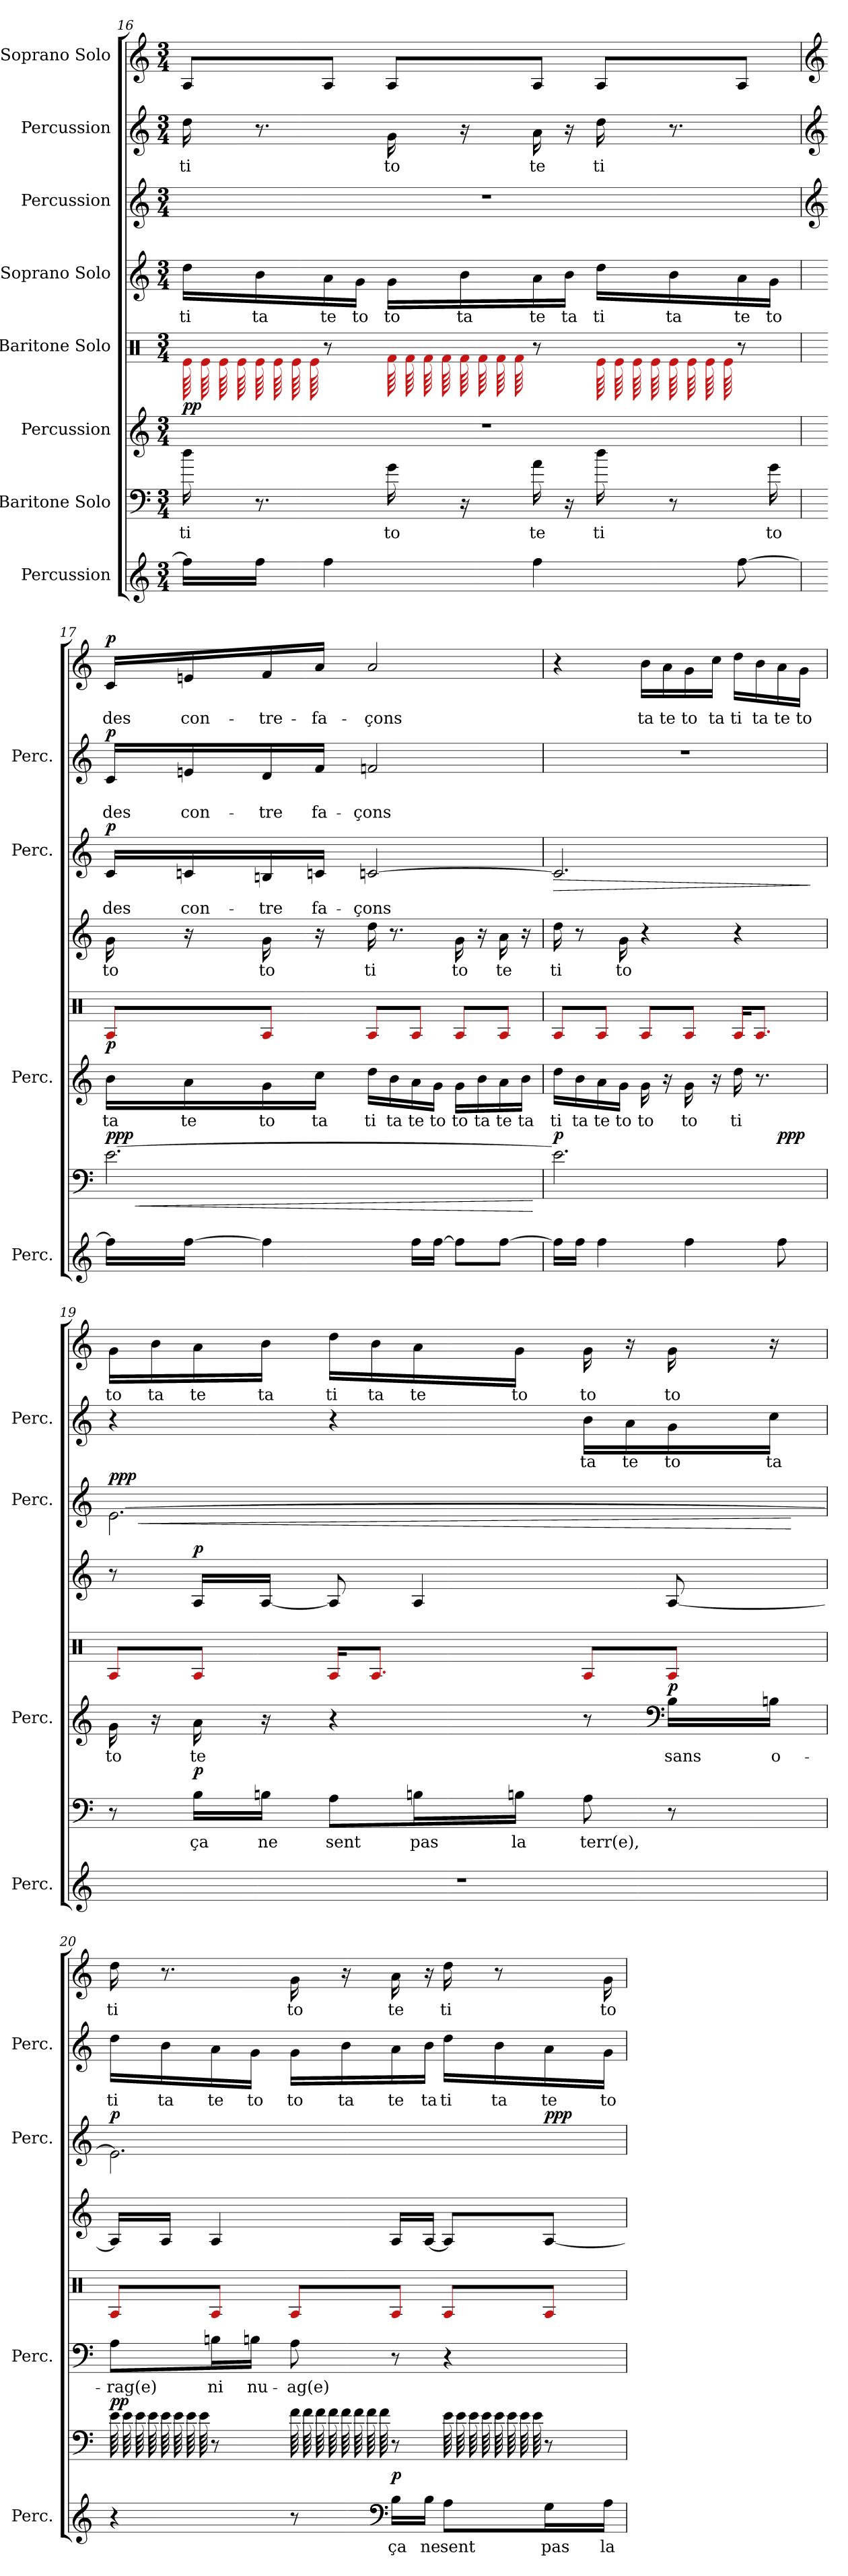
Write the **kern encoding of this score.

**kern	**text	**dynam	**kern	**text	**dynam	**kern	**text	**dynam	**kern	**dynam	**kern	**text	**dynam	**kern	**text	**dynam	**kern	**text	**dynam	**kern	**text	**dynam
*part8	*part8	*part8	*part7	*part7	*part7	*part6	*part6	*part6	*part5	*part5	*part4	*part4	*part4	*part3	*part3	*part3	*part2	*part2	*part2	*part1	*part1	*part1
*staff8	*staff8	*staff8	*staff7	*staff7	*staff7	*staff6	*staff6	*staff6	*staff5	*staff5	*staff4	*staff4	*staff4	*staff3	*staff3	*staff3	*staff2	*staff2	*staff2	*staff1	*staff1	*staff1
*I"Percussion	*	*	*I"Baritone Solo	*	*	*I"Percussion	*	*	*I"Baritone Solo	*	*I"Soprano Solo	*	*	*I"Percussion	*	*	*I"Percussion	*	*	*I"Soprano Solo	*	*
*I'Perc.	*	*	*	*	*	*I'Perc.	*	*	*	*	*	*	*	*I'Perc.	*	*	*I'Perc.	*	*	*	*	*
!!LO:LB:g=z
*clefG2	*	*	*clefF4	*	*	*clefG2	*	*	*clefX	*	*clefG2	*	*	*clefG2	*	*	*clefG2	*	*	*clefG2	*	*
*k[]	*	*	*k[]	*	*	*k[]	*	*	*k[]	*	*k[]	*	*	*k[]	*	*	*k[]	*	*	*k[]	*	*
*M3/4	*	*	*M3/4	*	*	*M3/4	*	*	*M3/4	*	*M3/4	*	*	*M3/4	*	*	*M3/4	*	*	*M3/4	*	*
=16	=16	=16	=16	=16	=16	=16	=16	=16	=16	=16	=16	=16	=16	=16	=16	=16	=16	=16	=16	=16	=16	=16
!	!	!	!	!LO:LY:b	!	!	!	!	!	!LO:DY:b	!	!LO:LY:b	!	!	!	!	!	!LO:LY:b	!	!	!	!
*	*	*	*	*	*	*	*	*	*tremolo	*	*	*	*	*	*	*	*	*	*	*	*	*
16ff\LL]	.	.	16dd\	ti	.	2.r	.	.	64e\	pp	16dd\LL	ti	.	2.r	.	.	16dd\	ti	.	8A/L	.	.
.	.	.	.	.	.	.	.	.	64e\	.	.	.	.	.	.	.	.	.	.	.	.	.
.	.	.	.	.	.	.	.	.	64e\	.	.	.	.	.	.	.	.	.	.	.	.	.
.	.	.	.	.	.	.	.	.	64e\	.	.	.	.	.	.	.	.	.	.	.	.	.
!	!	!	!	!	!	!	!	!	!	!	!	!LO:LY:b	!	!	!	!	!	!	!	!	!	!
16ff\JJ	.	.	8.r	.	.	.	.	.	64e\	.	16b\	ta	.	.	.	.	8.r	.	.	.	.	.
.	.	.	.	.	.	.	.	.	64e\	.	.	.	.	.	.	.	.	.	.	.	.	.
.	.	.	.	.	.	.	.	.	64e\	.	.	.	.	.	.	.	.	.	.	.	.	.
.	.	.	.	.	.	.	.	.	64e\	.	.	.	.	.	.	.	.	.	.	.	.	.
!	!	!	!	!	!	!	!	!	!	!	!	!LO:LY:b	!	!	!	!	!	!	!	!	!	!
4ff\	.	.	.	.	.	.	.	.	8r	.	16a\	te	.	.	.	.	.	.	.	8A/J	.	.
!	!	!	!	!	!	!	!	!	!	!	!	!LO:LY:b	!	!	!	!	!	!	!	!	!	!
.	.	.	.	.	.	.	.	.	.	.	16g\JJ	to	.	.	.	.	.	.	.	.	.	.
!	!	!	!	!LO:LY:b	!	!	!	!	!	!	!	!LO:LY:b	!	!	!	!	!	!LO:LY:b	!	!	!	!
.	.	.	16g\	to	.	.	.	.	64f\	.	16g\LL	to	.	.	.	.	16g\	to	.	8A/L	.	.
.	.	.	.	.	.	.	.	.	64f\	.	.	.	.	.	.	.	.	.	.	.	.	.
.	.	.	.	.	.	.	.	.	64f\	.	.	.	.	.	.	.	.	.	.	.	.	.
.	.	.	.	.	.	.	.	.	64f\	.	.	.	.	.	.	.	.	.	.	.	.	.
!	!	!	!	!	!	!	!	!	!	!	!	!LO:LY:b	!	!	!	!	!	!	!	!	!	!
.	.	.	16r	.	.	.	.	.	64f\	.	16b\	ta	.	.	.	.	16r	.	.	.	.	.
.	.	.	.	.	.	.	.	.	64f\	.	.	.	.	.	.	.	.	.	.	.	.	.
.	.	.	.	.	.	.	.	.	64f\	.	.	.	.	.	.	.	.	.	.	.	.	.
.	.	.	.	.	.	.	.	.	64f\	.	.	.	.	.	.	.	.	.	.	.	.	.
!	!	!	!	!LO:LY:b	!	!	!	!	!	!	!	!LO:LY:b	!	!	!	!	!	!LO:LY:b	!	!	!	!
4ff\	.	.	16a\	te	.	.	.	.	8r	.	16a\	te	.	.	.	.	16a\	te	.	8A/J	.	.
!	!	!	!	!	!	!	!	!	!	!	!	!LO:LY:b	!	!	!	!	!	!	!	!	!	!
.	.	.	16r	.	.	.	.	.	.	.	16b\JJ	ta	.	.	.	.	16r	.	.	.	.	.
!	!	!	!	!LO:LY:b	!	!	!	!	!	!	!	!LO:LY:b	!	!	!	!	!	!LO:LY:b	!	!	!	!
.	.	.	16dd\	ti	.	.	.	.	64e\	.	16dd\LL	ti	.	.	.	.	16dd\	ti	.	8A/L	.	.
.	.	.	.	.	.	.	.	.	64e\	.	.	.	.	.	.	.	.	.	.	.	.	.
.	.	.	.	.	.	.	.	.	64e\	.	.	.	.	.	.	.	.	.	.	.	.	.
.	.	.	.	.	.	.	.	.	64e\	.	.	.	.	.	.	.	.	.	.	.	.	.
!	!	!	!	!	!	!	!	!	!	!	!	!LO:LY:b	!	!	!	!	!	!	!	!	!	!
.	.	.	8r	.	.	.	.	.	64e\	.	16b\	ta	.	.	.	.	8.r	.	.	.	.	.
.	.	.	.	.	.	.	.	.	64e\	.	.	.	.	.	.	.	.	.	.	.	.	.
.	.	.	.	.	.	.	.	.	64e\	.	.	.	.	.	.	.	.	.	.	.	.	.
.	.	.	.	.	.	.	.	.	64e\	.	.	.	.	.	.	.	.	.	.	.	.	.
*	*	*	*	*	*	*	*	*	*Xtremolo	*	*	*	*	*	*	*	*	*	*	*	*	*
!	!	!	!	!	!	!	!	!	!	!	!	!LO:LY:b	!	!	!	!	!	!	!	!	!	!
[8ff\	.	.	.	.	.	.	.	.	8r	.	16a\	te	.	.	.	.	.	.	.	8A/J	.	.
!	!	!	!	!LO:LY:b	!	!	!	!	!	!	!	!LO:LY:b	!	!	!	!	!	!	!	!	!	!
.	.	.	16g\	to	.	.	.	.	.	.	16g\JJ	to	.	.	.	.	.	.	.	.	.	.
=17	=17	=17	=17	=17	=17	=17	=17	=17	=17	=17	=17	=17	=17	=17	=17	=17	=17	=17	=17	=17	=17	=17
*	*	*	*	*	*	*	*	*	*	*	*	*	*	*clefG2	*	*	*clefG2	*	*	*clefG2	*	*
!	!	!	!	!	!LO:HP:b	!	!LO:LY:b	!	!	!	!	!LO:LY:b	!	!	!LO:LY:b	!	!	!LO:LY:b	!	!	!LO:LY:b	!
*	*	*	*	*	*	*	*	*	*	*	*	*	*	*^	*	*	*^	*	*	*^	*	*
!	!	!	!	!	!LO:DY:n=1:b	!	!	!	!	!LO:DY:b	!	!	!	!	!	!	!LO:DY:b	!	!	!	!LO:DY:b	!	!	!	!LO:DY:b
16ff\LL]	.	.	[2.e\	.	< ppp	16b\LL	ta	.	8A/L	p	16g\	to	.	16c/LL	16c#X\LLyy	des	p	16c/LL	16c#X\LLyy	des	p	16c/LL	16c#X\LLyy	des	p
!	!	!	!	!	!	!	!LO:LY:b	!	!	!	!	!	!	!	!	!LO:LY:b	!	!	!	!LO:LY:b	!	!	!	!LO:LY:b	!
[16ff\JJ	.	.	.	.	.	16a\	te	.	.	.	16r	.	.	16cn/	16c#X\yy	con-	.	16en/	16e\yy	con-	.	16en/	16e\yy	con-	.
!	!	!	!	!	!	!	!LO:LY:b	!	!	!	!	!LO:LY:b	!	!	!	!LO:LY:b	!	!	!	!LO:LY:b	!	!	!	!LO:LY:b	!
4ff\]	.	.	.	.	.	16g\	to	.	8A/J	.	16g\	to	.	16Bn/	16B-X\yy	-tre	.	16d/	16dn\yy	-tre	.	16f/	16fn\yy	-tre-	.
!	!	!	!	!	!	!	!LO:LY:b	!	!	!	!	!	!	!	!	!LO:LY:b	!	!	!	!LO:LY:b	!	!	!	!LO:LY:b	!
.	.	.	.	.	.	16cc\JJ	ta	.	.	.	16r	.	.	16cn/JJ	16c#X\JJyy	fa-	.	16f/JJ	16f#X\JJyy	fa-	.	16a/JJ	16b-X\JJyy	-fa-	.
!	!	!	!	!	!	!	!LO:LY:b	!	!	!	!	!LO:LY:b	!	!	!	!LO:LY:b	!	!	!	!LO:LY:b	!	!	!	!LO:LY:b	!
.	.	.	.	.	.	16dd\LL	ti	.	8A/L	.	16dd\	ti	.	[2cn/	[2c#X\yy	-çons	.	2fn/	2f\yy	-çons	.	2a/	2b-\yy	-çons	.
!	!	!	!	!	!	!	!LO:LY:b	!	!	!	!	!	!	!	!	!	!	!	!	!	!	!	!	!	!
.	.	.	.	.	.	16b\	ta	.	.	.	8.r	.	.	.	.	.	.	.	.	.	.	.	.	.	.
!	!	!	!	!	!	!	!LO:LY:b	!	!	!	!	!	!	!	!	!	!	!	!	!	!	!	!	!	!
16ff\LL	.	.	.	.	.	16a\	te	.	8A/J	.	.	.	.	.	.	.	.	.	.	.	.	.	.	.	.
!	!	!	!	!	!	!	!LO:LY:b	!	!	!	!	!	!	!	!	!	!	!	!	!	!	!	!	!	!
[16ff\JJ	.	.	.	.	.	16g\JJ	to	.	.	.	.	.	.	.	.	.	.	.	.	.	.	.	.	.	.
!	!	!	!	!	!	!	!LO:LY:b	!	!	!	!	!LO:LY:b	!	!	!	!	!	!	!	!	!	!	!	!	!
8ff\L]	.	.	.	.	.	16g\LL	to	.	8A/L	.	16g\	to	.	.	.	.	.	.	.	.	.	.	.	.	.
!	!	!	!	!	!	!	!LO:LY:b	!	!	!	!	!	!	!	!	!	!	!	!	!	!	!	!	!	!
.	.	.	.	.	.	16b\	ta	.	.	.	16r	.	.	.	.	.	.	.	.	.	.	.	.	.	.
!	!	!	!	!	!	!	!LO:LY:b	!	!	!	!	!LO:LY:b	!	!	!	!	!	!	!	!	!	!	!	!	!
[8ff\J	.	.	.	.	.	16a\	te	.	8A/J	.	16a\	te	.	.	.	.	.	.	.	.	.	.	.	.	.
!	!	!	!	!	!	!	!LO:LY:b	!	!	!	!	!	!	!	!	!	!	!	!	!	!	!	!	!	!
.	.	.	.	.	.	16b\JJ	ta	.	.	.	16r	.	.	.	.	.	.	.	.	.	.	.	.	.	.
*	*	*	*	*	*	*	*	*	*	*	*	*	*	*v	*v	*	*	*	*	*	*	*v	*v	*	*
*	*	*	*	*	*	*	*	*	*	*	*	*	*	*	*	*	*v	*v	*	*	*	*	*
.	.	.	.	.	[	.	.	.	.	.	.	.	.	.	.	.	.	.	.	.	.	.
=18	=18	=18	=18	=18	=18	=18	=18	=18	=18	=18	=18	=18	=18	=18	=18	=18	=18	=18	=18	=18	=18	=18
!	!	!	!	!	!LO:DY:b	!	!LO:LY:b	!	!	!	!	!LO:LY:b	!	!	!	!LO:HP:b	!	!	!	!	!	!
*	*	*	*^	*	*	*	*	*	*	*	*	*	*	*^	*	*	*	*	*	*^	*	*
16ff\LL]	.	.	2.e\]	2ryy	.	p	16dd\LL	ti	.	8A/L	.	16dd\	ti	.	2.c/]	2.c#\yy]	.	>	2.r	.	.	4r	4ryy	.	.
!	!	!	!	!	!	!	!	!LO:LY:b	!	!	!	!	!	!	!	!	!	!	!	!	!	!	!	!	!
16ff\JJ	.	.	.	.	.	.	16b\	ta	.	.	.	8r	.	.	.	.	.	.	.	.	.	.	.	.	.
!	!	!	!	!	!	!	!	!LO:LY:b	!	!	!	!	!	!	!	!	!	!	!	!	!	!	!	!	!
4ff\	.	.	.	.	.	.	16a\	te	.	8A/J	.	.	.	.	.	.	.	.	.	.	.	.	.	.	.
!	!	!	!	!	!	!	!	!LO:LY:b	!	!	!	!	!LO:LY:b	!	!	!	!	!	!	!	!	!	!	!	!
.	.	.	.	.	.	.	16g\JJ	to	.	.	.	16g\	to	.	.	.	.	.	.	.	.	.	.	.	.
!	!	!	!	!	!	!	!	!LO:LY:b	!	!	!	!	!	!	!	!	!	!	!	!	!	!	!	!LO:LY:b	!
.	.	.	.	.	.	.	16g\	to	.	8A/L	.	4r	.	.	.	.	.	.	.	.	.	16b\LL	16b\LLyy	ta	.
!	!	!	!	!	!	!	!	!	!	!	!	!	!	!	!	!	!	!	!	!	!	!	!	!LO:LY:b	!
.	.	.	.	.	.	.	16r	.	.	.	.	.	.	.	.	.	.	.	.	.	.	16a\	16a\yy	te	.
!	!	!	!	!	!	!	!	!LO:LY:b	!	!	!	!	!	!	!	!	!	!	!	!	!	!	!	!LO:LY:b	!
4ff\	.	.	.	.	.	.	16g\	to	.	8A/J	.	.	.	.	.	.	.	.	.	.	.	16g\	16f\yy	to	.
!	!	!	!	!	!	!	!	!	!	!	!	!	!	!	!	!	!	!	!	!	!	!	!	!LO:LY:b	!
.	.	.	.	.	.	.	16r	.	.	.	.	.	.	.	.	.	.	.	.	.	.	16cc\JJ	16cc\JJyy	ta	.
!	!	!	!	!	!	!	!	!LO:LY:b	!	!	!	!	!	!	!	!	!	!	!	!	!	!	!	!LO:LY:b	!
.	.	.	.	8ryy	.	.	16dd\	ti	.	16A/KL	.	4r	.	.	.	.	.	.	.	.	.	16dd\LL	16dd\LLyy	ti	.
!	!	!	!	!	!	!	!	!	!	!	!	!	!	!	!	!	!	!	!	!	!	!	!	!LO:LY:b	!
.	.	.	.	.	.	.	8.r	.	.	8.A/J	.	.	.	.	.	.	.	.	.	.	.	16b\	16b\yy	ta	.
!	!	!	!	!	!	!LO:DY:b	!	!	!	!	!	!	!	!	!	!	!	!	!	!	!	!	!	!LO:LY:b	!
8ff\	.	.	.	8ryy	.	ppp	.	.	.	.	.	.	.	.	.	.	.	.	.	.	.	16a\	16a\yy	te	.
!	!	!	!	!	!	!	!	!	!	!	!	!	!	!	!	!	!	!	!	!	!	!	!	!LO:LY:b	!
.	.	.	.	.	.	.	.	.	.	.	.	.	.	.	.	.	.	.	.	.	.	16g\JJ	16f\JJyy	to	.
*	*	*	*	*	*	*	*	*	*	*	*	*	*	*	*v	*v	*	*	*	*	*	*v	*v	*	*
.	.	.	.	.	.	.	.	.	.	.	.	.	.	.	.	.	]	.	.	.	.	.	.
=19	=19	=19	=19	=19	=19	=19	=19	=19	=19	=19	=19	=19	=19	=19	=19	=19	=19	=19	=19	=19	=19	=19	=19
!	!	!	!	!	!	!	!	!LO:LY:b	!	!	!	!	!	!	!	!	!LO:HP:b	!	!	!	!	!LO:LY:b	!
*	*	*	*	*	*	*	*^	*	*	*	*	*	*	*	*	*	*	*^	*	*	*^	*	*
!	!	!	!	!	!	!	!	!	!	!	!	!	!	!	!	!	!	!LO:DY:n=1:b	!	!	!	!	!	!	!	!
2.r	.	.	8r	8ryy	.	.	16g\	16f\yy	to	.	8A/L	.	8r	.	.	[2.e\	.	< ppp	4r	2ryy	.	.	16g\LL	16f\LLyy	to	.
!	!	!	!	!	!	!	!	!	!	!	!	!	!	!	!	!	!	!	!	!	!	!	!	!	!LO:LY:b	!
.	.	.	.	.	.	.	16r	16ryy	.	.	.	.	.	.	.	.	.	.	.	.	.	.	16b\	16b\yy	ta	.
!	!	!	!	!	!LO:LY:b	!LO:DY:b	!	!	!LO:LY:b	!	!	!	!	!	!LO:DY:b	!	!	!	!	!	!	!	!	!	!LO:LY:b	!
.	.	.	16B\LL	16B-X\LLyy	ça	p	16a\	16a\yy	te	.	8A/J	.	16A/LL	.	p	.	.	.	.	.	.	.	16a\	16a\yy	te	.
!	!	!	!	!	!LO:LY:b	!	!	!	!	!	!	!	!	!	!	!	!	!	!	!	!	!	!	!	!LO:LY:b	!
.	.	.	16Bn\JJ	16B-X\JJyy	ne	.	16r	16ryy	.	.	.	.	[16A/JJ	.	.	.	.	.	.	.	.	.	16b\JJ	16b\JJyy	ta	.
!	!	!	!	!	!LO:LY:b	!	!	!	!	!	!	!	!	!	!	!	!	!	!	!	!	!	!	!	!LO:LY:b	!
.	.	.	8A\L	8An\Lyy	sent	.	4r	4ryy	.	.	16A/KL	.	8A/]	.	.	.	.	.	4r	.	.	.	16dd\LL	16dd\LLyy	ti	.
!	!	!	!	!	!	!	!	!	!	!	!	!	!	!	!	!	!	!	!	!	!	!	!	!	!LO:LY:b	!
.	.	.	.	.	.	.	.	.	.	.	8.A/J	.	.	.	.	.	.	.	.	.	.	.	16b\	16b\yy	ta	.
!	!	!	!	!	!LO:LY:b	!	!	!	!	!	!	!	!	!	!	!	!	!	!	!	!	!	!	!	!LO:LY:b	!
.	.	.	16Bn\L	16B-X\Lyy	pas	.	.	.	.	.	.	.	4A/	.	.	.	.	.	.	.	.	.	16a\	16a\yy	te	.
!	!	!	!	!	!LO:LY:b	!	!	!	!	!	!	!	!	!	!	!	!	!	!	!	!	!	!	!	!LO:LY:b	!
.	.	.	16Bn\JJ	16B-X\JJyy	la	.	.	.	.	.	.	.	.	.	.	.	.	.	.	.	.	.	16g\JJ	16f\JJyy	to	.
!	!	!	!	!	!LO:LY:b	!	!	!	!	!	!	!	!	!	!	!	!	!	!	!	!LO:LY:b	!	!	!	!LO:LY:b	!
.	.	.	8A\	8An\yy	terr(e),	.	8r	8ryy	.	.	8A/L	.	.	.	.	.	.	.	16b\LL	16b\LLyy	ta	.	16g\	16f\yy	to	.
!	!	!	!	!	!	!	!	!	!	!	!	!	!	!	!	!	!	!	!	!	!LO:LY:b	!	!	!	!	!
.	.	.	.	.	.	.	.	.	.	.	.	.	.	.	.	.	.	.	16a\	16a\yy	te	.	16r	16ryy	.	.
*	*	*	*	*	*	*	*clefF4	*	*	*	*	*	*	*	*	*	*	*	*	*	*	*	*	*	*	*
!	!	!	!	!	!	!	!	!	!LO:LY:b	!LO:DY:b	!	!	!	!	!	!	!	!	!	!	!LO:LY:b	!	!	!	!LO:LY:b	!
.	.	.	8r	8ryy	.	.	16B\LL	16B-X\LLyy	sans	p	8A/J	.	[8A/	.	.	.	.	.	16g\	16f\yy	to	.	16g\	16f\yy	to	.
!	!	!	!	!	!	!	!	!	!LO:LY:b	!	!	!	!	!	!	!	!	!	!	!	!LO:LY:b	!	!	!	!	!
.	.	.	.	.	.	.	16Bn\JJ	16B-X\JJyy	o-	.	.	.	.	.	.	.	.	.	16cc\JJ	16cc\JJyy	ta	.	16r	16ryy	.	.
*	*	*	*v	*v	*	*	*	*	*	*	*	*	*	*	*	*	*	*	*v	*v	*	*	*v	*v	*	*
*	*	*	*	*	*	*v	*v	*	*	*	*	*	*	*	*	*	*	*	*	*	*	*	*
.	.	.	.	.	.	.	.	.	.	.	.	.	.	.	.	[	.	.	.	.	.	.
=20	=20	=20	=20	=20	=20	=20	=20	=20	=20	=20	=20	=20	=20	=20	=20	=20	=20	=20	=20	=20	=20	=20
*^	*	*	*	*	*	*	*	*	*	*	*	*	*	*	*	*	*	*	*	*	*	*
!	!	!	!	!	!	!LO:DY:b	!	!LO:LY:b	!	!	!	!	!	!	!	!	!LO:DY:b	!	!LO:LY:b	!	!	!LO:LY:b	!
*	*	*	*	*	*	*	*^	*	*	*	*	*	*	*	*^	*	*	*^	*	*	*^	*	*
*	*	*	*	*tremolo	*	*	*	*	*	*	*	*	*	*	*	*	*	*	*	*	*	*	*	*	*	*	*
4r	4ryy	.	.	64e\	.	pp	8A\L	8An\Lyy	-rag(e)	.	8A/L	.	16A/LL]	.	.	2.e\]	2ryy	.	p	16dd\LL	16dd\LLyy	ti	.	16dd\	16dd\yy	ti	.
.	.	.	.	64e\	.	.	.	.	.	.	.	.	.	.	.	.	.	.	.	.	.	.	.	.	.	.	.
.	.	.	.	64e\	.	.	.	.	.	.	.	.	.	.	.	.	.	.	.	.	.	.	.	.	.	.	.
.	.	.	.	64e\	.	.	.	.	.	.	.	.	.	.	.	.	.	.	.	.	.	.	.	.	.	.	.
!	!	!	!	!	!	!	!	!	!	!	!	!	!	!	!	!	!	!	!	!	!	!LO:LY:b	!	!	!	!	!
.	.	.	.	64e\	.	.	.	.	.	.	.	.	16A/JJ	.	.	.	.	.	.	16b\	16b\yy	ta	.	8.r	16ryy	.	.
.	.	.	.	64e\	.	.	.	.	.	.	.	.	.	.	.	.	.	.	.	.	.	.	.	.	.	.	.
.	.	.	.	64e\	.	.	.	.	.	.	.	.	.	.	.	.	.	.	.	.	.	.	.	.	.	.	.
.	.	.	.	64e\	.	.	.	.	.	.	.	.	.	.	.	.	.	.	.	.	.	.	.	.	.	.	.
!	!	!	!	!	!	!	!	!	!LO:LY:b	!	!	!	!	!	!	!	!	!	!	!	!	!LO:LY:b	!	!	!	!	!
.	.	.	.	8r	.	.	16Bn\L	16B-X\Lyy	ni	.	8A/J	.	4A/	.	.	.	.	.	.	16a\	16a\yy	te	.	.	8ryy	.	.
!	!	!	!	!	!	!	!	!	!LO:LY:b	!	!	!	!	!	!	!	!	!	!	!	!	!LO:LY:b	!	!	!	!	!
.	.	.	.	.	.	.	16Bn\JJ	16B-X\JJyy	nu-	.	.	.	.	.	.	.	.	.	.	16g\JJ	16f\JJyy	to	.	.	.	.	.
!	!	!	!	!	!	!	!	!	!LO:LY:b	!	!	!	!	!	!	!	!	!	!	!	!	!LO:LY:b	!	!	!	!LO:LY:b	!
8r	8ryy	.	.	64f\	.	.	8A\	8An\yy	-ag(e)	.	8A/L	.	.	.	.	.	.	.	.	16g\LL	16f\LLyy	to	.	16g\	16f\yy	to	.
.	.	.	.	64f\	.	.	.	.	.	.	.	.	.	.	.	.	.	.	.	.	.	.	.	.	.	.	.
.	.	.	.	64f\	.	.	.	.	.	.	.	.	.	.	.	.	.	.	.	.	.	.	.	.	.	.	.
.	.	.	.	64f\	.	.	.	.	.	.	.	.	.	.	.	.	.	.	.	.	.	.	.	.	.	.	.
!	!	!	!	!	!	!	!	!	!	!	!	!	!	!	!	!	!	!	!	!	!	!LO:LY:b	!	!	!	!	!
.	.	.	.	64f\	.	.	.	.	.	.	.	.	.	.	.	.	.	.	.	16b\	16b\yy	ta	.	16r	16ryy	.	.
.	.	.	.	64f\	.	.	.	.	.	.	.	.	.	.	.	.	.	.	.	.	.	.	.	.	.	.	.
.	.	.	.	64f\	.	.	.	.	.	.	.	.	.	.	.	.	.	.	.	.	.	.	.	.	.	.	.
.	.	.	.	64f\	.	.	.	.	.	.	.	.	.	.	.	.	.	.	.	.	.	.	.	.	.	.	.
*clefF4	*	*	*	*	*	*	*	*	*	*	*	*	*	*	*	*	*	*	*	*	*	*	*	*	*	*	*
!	!	!LO:LY:b	!LO:DY:b	!	!	!	!	!	!	!	!	!	!	!	!	!	!	!	!	!	!	!LO:LY:b	!	!	!	!LO:LY:b	!
16B\LL	16B-X\LLyy	ça	p	8r	.	.	8r	8ryy	.	.	8A/J	.	16A/LL	.	.	.	.	.	.	16a\	16a\yy	te	.	16a\	16a\yy	te	.
!	!	!LO:LY:b	!	!	!	!	!	!	!	!	!	!	!	!	!	!	!	!	!	!	!	!LO:LY:b	!	!	!	!	!
16B-\JJ	16B-\JJyy	ne	.	.	.	.	.	.	.	.	.	.	[16A/JJ	.	.	.	.	.	.	16b\JJ	16b\JJyy	ta	.	16r	16ryy	.	.
!	!	!LO:LY:b	!	!	!	!	!	!	!	!	!	!	!	!	!	!	!	!	!	!	!	!LO:LY:b	!	!	!	!LO:LY:b	!
8A\L	8An\Lyy	sent	.	64e\	.	.	4r	4ryy	.	.	8A/L	.	8A/L]	.	.	.	8ryy	.	.	16dd\LL	16dd\LLyy	ti	.	16dd\	16dd\yy	ti	.
.	.	.	.	64e\	.	.	.	.	.	.	.	.	.	.	.	.	.	.	.	.	.	.	.	.	.	.	.
.	.	.	.	64e\	.	.	.	.	.	.	.	.	.	.	.	.	.	.	.	.	.	.	.	.	.	.	.
.	.	.	.	64e\	.	.	.	.	.	.	.	.	.	.	.	.	.	.	.	.	.	.	.	.	.	.	.
!	!	!	!	!	!	!	!	!	!	!	!	!	!	!	!	!	!	!	!	!	!	!LO:LY:b	!	!	!	!	!
.	.	.	.	64e\	.	.	.	.	.	.	.	.	.	.	.	.	.	.	.	16b\	16b\yy	ta	.	8r	16ryy	.	.
.	.	.	.	64e\	.	.	.	.	.	.	.	.	.	.	.	.	.	.	.	.	.	.	.	.	.	.	.
.	.	.	.	64e\	.	.	.	.	.	.	.	.	.	.	.	.	.	.	.	.	.	.	.	.	.	.	.
.	.	.	.	64e\	.	.	.	.	.	.	.	.	.	.	.	.	.	.	.	.	.	.	.	.	.	.	.
*	*	*	*	*Xtremolo	*	*	*	*	*	*	*	*	*	*	*	*	*	*	*	*	*	*	*	*	*	*	*
!	!	!LO:LY:b	!	!	!	!	!	!	!	!	!	!	!	!	!	!	!	!	!LO:DY:b	!	!	!LO:LY:b	!	!	!	!	!
16G\L	16G#X\Lyy	pas	.	8r	.	.	.	.	.	.	8A/J	.	[8A/J	.	.	.	8ryy	.	ppp	16a\	16a\yy	te	.	.	16ryy	.	.
!	!	!LO:LY:b	!	!	!	!	!	!	!	!	!	!	!	!	!	!	!	!	!	!	!	!LO:LY:b	!	!	!	!LO:LY:b	!
16A\JJ	16An\JJyy	la	.	.	.	.	.	.	.	.	.	.	.	.	.	.	.	.	.	16g\JJ	16f\JJyy	to	.	16g\	16f\yy	to	.
*	*	*	*	*	*	*	*	*	*	*	*	*	*	*	*	*v	*v	*	*	*	*	*	*	*v	*v	*	*
*v	*v	*	*	*	*	*	*v	*v	*	*	*	*	*	*	*	*	*	*	*v	*v	*	*	*	*	*
=	=	=	=	=	=	=	=	=	=	=	=	=	=	=	=	=	=	=	=	=	=	=
*-	*-	*-	*-	*-	*-	*-	*-	*-	*-	*-	*-	*-	*-	*-	*-	*-	*-	*-	*-	*-	*-	*-
